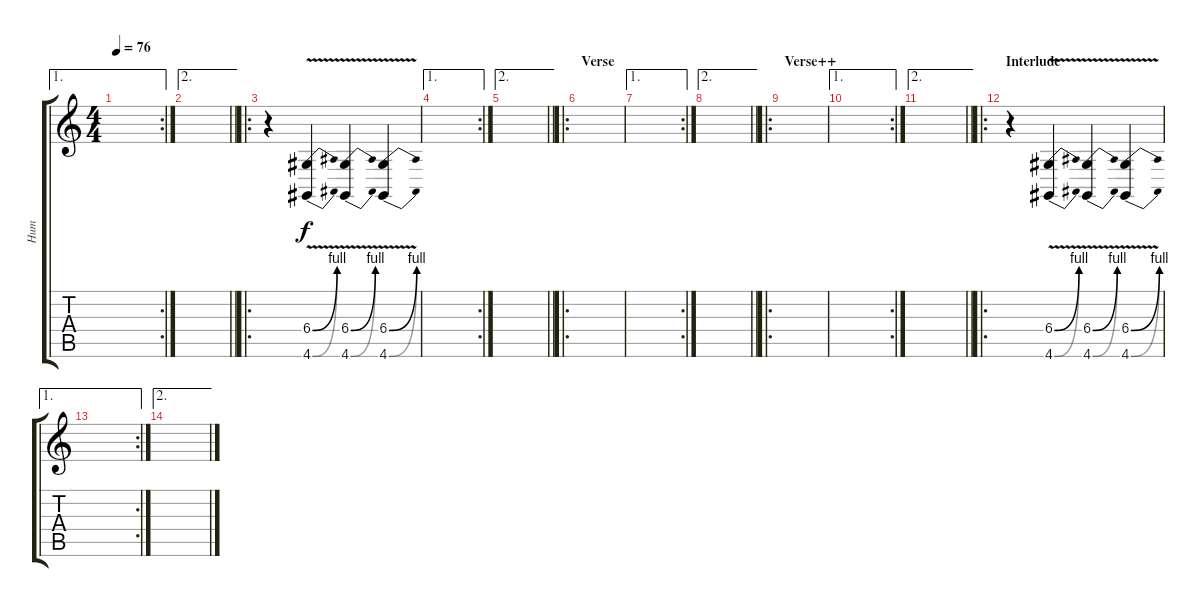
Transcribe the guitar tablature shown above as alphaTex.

\track ("Hum" "Hum") {instrument voiceoohs}
\staff {score tabs}
\tuning (E4 B3 G3 D3 A2 E2) {hide}
\ae 1
\rc 2
\ts (4 4)
\tempo 76
\clef g2
\ks c
|
\ae 2
\barLineRight lightlight
|
\ro
r.4 (6.4{be (bend 0 0 60 4) v} 4.6{be (bend 0 0 60 4) v}).4 (6.4{be (bend 0 0 60 4) v} 4.6{be (bend 0 0 60 4) v}).4 (6.4{be (bend 0 0 60 4) v} 4.6{be (bend 0 0 60 4) v}).4 |
\ae 1
\rc 2
|
\ae 2
\barLineRight lightlight
|
\ro
\section ("" "Verse")
|
\ae 1
\rc 2
|
\ae 2
\barLineRight lightlight
|
\ro
\section ("" "Verse++")
|
\ae 1
\rc 2
|
\ae 2
\barLineRight lightlight
|
\ro
\section ("" "Interlude")
r.4 (6.4{be (bend 0 0 60 4) v} 4.6{be (bend 0 0 60 4) v}).4 (6.4{be (bend 0 0 60 4) v} 4.6{be (bend 0 0 60 4) v}).4 (6.4{be (bend 0 0 60 4) v} 4.6{be (bend 0 0 60 4) v}).4 |
\ae 1
\rc 2
|
\ae 2
